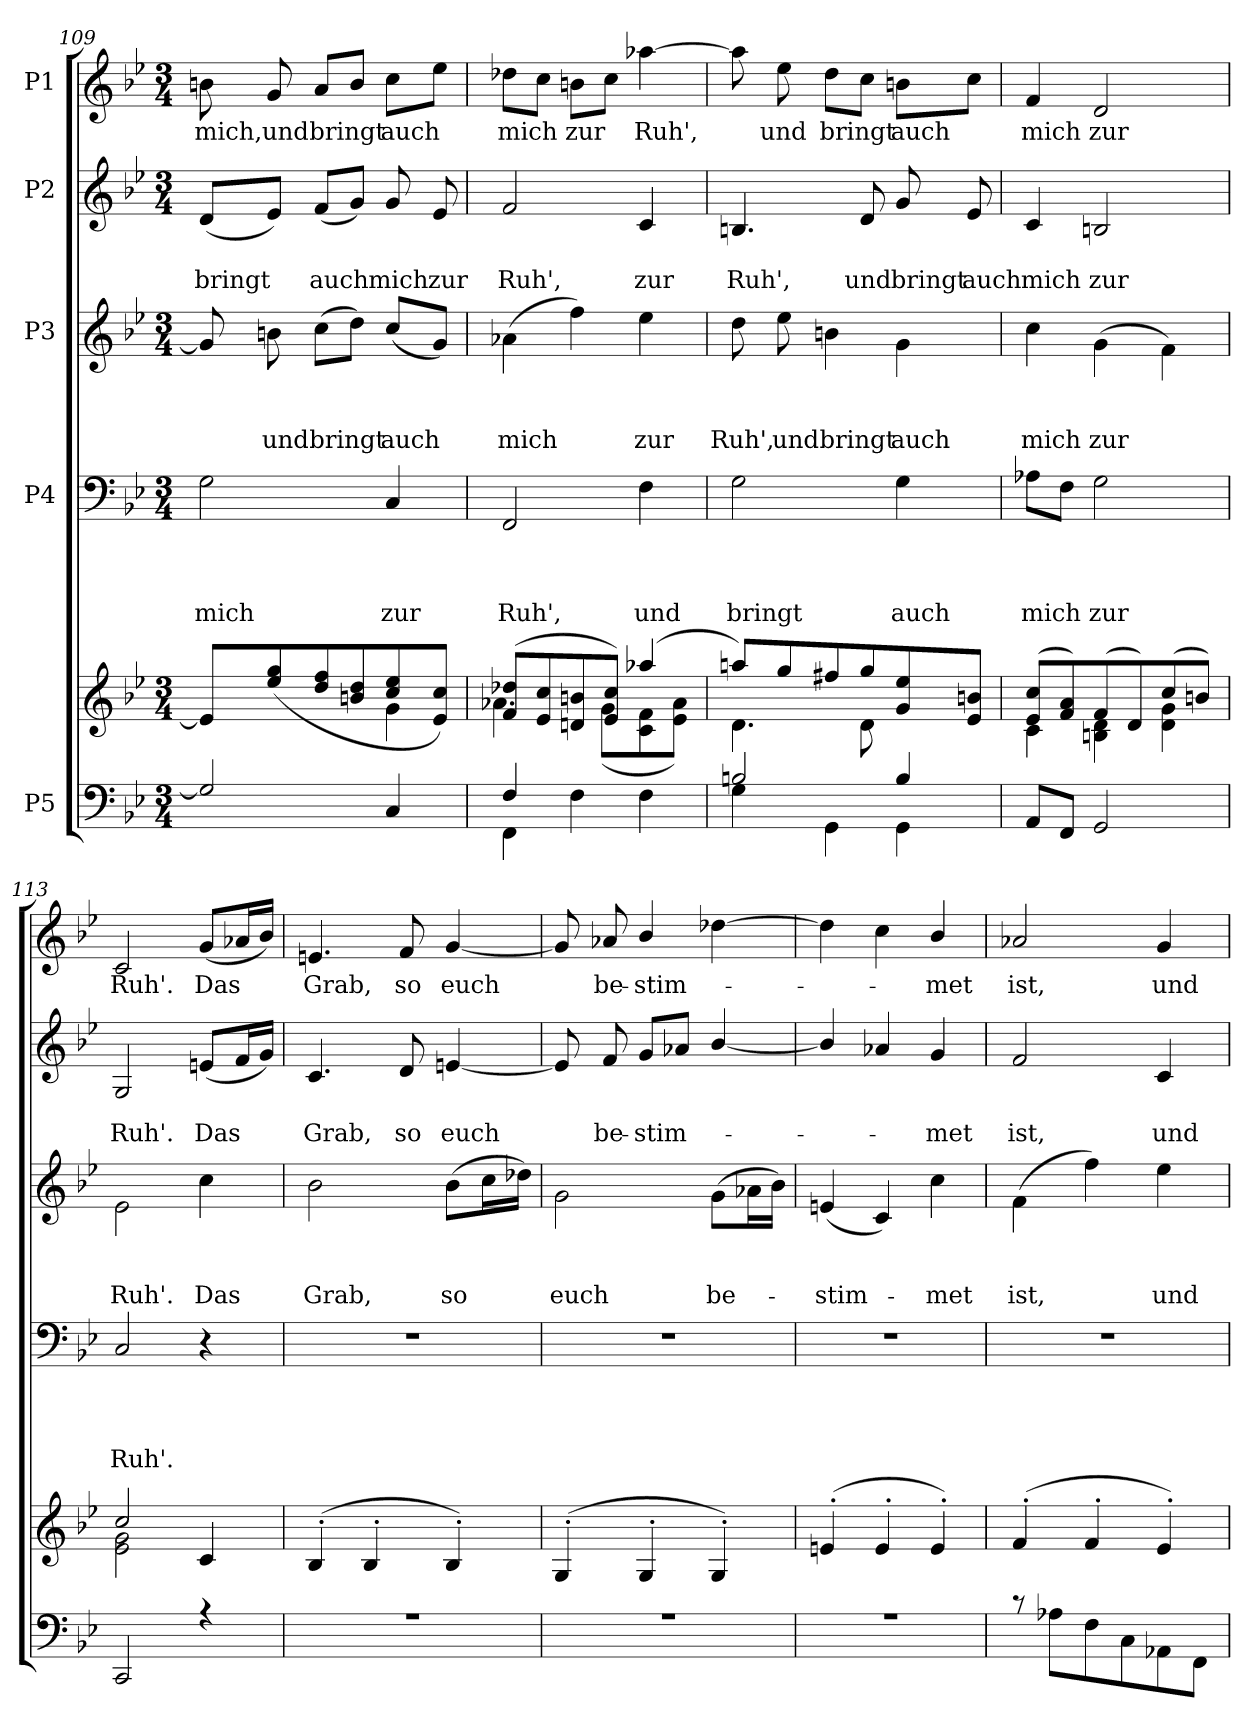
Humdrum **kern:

**kern	**kern	**kern	**text	**text	**text	**text	**kern	**text	**text	**text	**kern	**text	**text	**kern	**text
*part5	*part5	*part4	*part4	*part4	*part4	*part4	*part3	*part3	*part3	*part3	*part2	*part2	*part2	*part1	*part1
*staff6	*staff5	*staff4	*staff4	*staff4	*staff4	*staff4	*staff3	*staff3	*staff3	*staff3	*staff2	*staff2	*staff2	*staff1	*staff1
*I"P5	*	*I"P4	*	*	*	*	*I"P3	*	*	*	*I"P2	*	*	*I"P1	*
*clefF4	*clefG2	*clefF4	*	*	*	*	*clefG2	*	*	*	*clefG2	*	*	*clefG2	*
*	*	*	*	*	*	*	*ITrd7c12	*	*	*	*	*	*	*	*
*k[b-e-]	*k[b-e-]	*k[b-e-]	*	*	*	*	*k[b-e-]	*	*	*	*k[b-e-]	*	*	*k[b-e-]	*
*B-:	*B-:	*B-:	*	*	*	*	*B-:	*	*	*	*B-:	*	*	*B-:	*
*M3/4	*M3/4	*M3/4	*	*	*	*	*M3/4	*	*	*	*M3/4	*	*	*M3/4	*
=109	=109	=109	=109	=109	=109	=109	=109	=109	=109	=109	=109	=109	=109	=109	=109
*^	*^	*	*	*	*	*	*	*	*	*	*	*	*	*	*
!	!	!	!	!	!	!	!	!LO:LY:b	!	!	!	!	!	!	!LO:LY:b	!	!LO:LY:b
2G/]	2.ryy	8e-/L]	2ryy	2G\	.	.	.	mich	8G/]	.	.	.	(<8d/L	.	bringt	8bn\	mich,
!	!	!	!	!	!	!	!	!	!	!	!	!LO:LY:b	!	!	!	!	!LO:LY:b
.	.	(>8ee-/ 8gg/	.	.	.	.	.	.	8Bn\	.	.	und	8e-/J)	.	.	8g/	und
!	!	!	!	!	!	!	!	!	!	!	!	!LO:LY:b	!	!	!LO:LY:b	!	!LO:LY:b
.	.	8dd/ 8ff/	.	.	.	.	.	.	(>8c\L	.	.	bringt	(<8f/L	.	auch	8a/L	bringt
.	.	8bn/ 8dd/	.	.	.	.	.	.	8d\J)	.	.	.	8g/J)	.	.	8b/J	.
!	!	!	!	!	!	!	!	!LO:LY:b	!	!	!	!LO:LY:b	!	!	!LO:LY:b	!	!LO:LY:b
4C/	.	8cc/ 8ee-/	4g\	4C/	.	.	.	zur	(<8c/L	.	.	auch	8g/	.	mich	8cc\L	auch
!	!	!	!	!	!	!	!	!	!	!	!	!	!	!	!LO:LY:b	!	!
.	.	8e-/ 8cc/J)	.	.	.	.	.	.	8G/J)	.	.	.	8e-/	.	zur	8ee-\J	.
=110	=110	=110	=110	=110	=110	=110	=110	=110	=110	=110	=110	=110	=110	=110	=110	=110	=110
!	!	!	!	!	!	!	!	!LO:LY:b	!	!	!	!LO:LY:b	!	!	!LO:LY:b	!	!LO:LY:b
4F/	4FF\	(>8f/ 8dd-X/L	4.a-X\	2FF/	.	.	.	Ruh',	(>4A-X\	.	.	mich	2f/	.	Ruh',	8dd-X\L	mich
.	.	8e-/ 8cc/	.	.	.	.	.	.	.	.	.	.	.	.	.	8cc\J	.
!	!	!	!	!	!	!	!	!	!	!	!	!	!	!	!	!	!LO:LY:b
2ryy	4F\	8dni/ 8bn/	.	.	.	.	.	.	4f\)	.	.	.	.	.	.	8bn\L	zur
.	.	8e-/ 8cc/J)	(<8g\L	.	.	.	.	.	.	.	.	.	.	.	.	8cc\J	.
!	!	!	!	!	!	!	!	!LO:LY:b	!	!	!	!LO:LY:b	!	!	!LO:LY:b	!	!LO:LY:b
.	4F\	(>4aa-X/	8c\ 8f\	4F\	.	.	.	und	4e-\	.	.	zur	4c/	.	zur	[>4aa-X\	Ruh',
.	.	.	8e-\ 8a-\J)	.	.	.	.	.	.	.	.	.	.	.	.	.	.
!!LO:PB:g=z
=111	=111	=111	=111	=111	=111	=111	=111	=111	=111	=111	=111	=111	=111	=111	=111	=111	=111
!	!	!	!	!	!	!	!	!LO:LY:b	!	!	!	!LO:LY:b	!	!	!LO:LY:b	!	!
4G\	2Bn/	8aan/L)	4.d\	2G\	.	.	.	bringt	8d\	.	.	Ruh',	4.Bn/	.	Ruh',	8aa-\]	.
!	!	!	!	!	!	!	!	!	!	!	!	!LO:LY:b	!	!	!	!	!LO:LY:b
.	.	8gg/	.	.	.	.	.	.	8e-\	.	.	und	.	.	.	8ee-\	und
!	!	!	!	!	!	!	!	!	!	!	!	!LO:LY:b	!	!	!	!	!LO:LY:b
4GG\	.	8ff#X/	.	.	.	.	.	.	4Bn\	.	.	bringt	.	.	.	8dd\L	bringt
!	!	!	!	!	!	!	!	!	!	!	!	!	!	!	!LO:LY:b	!	!
.	.	8gg/	8d\	.	.	.	.	.	.	.	.	.	8d/	.	und	8cc\J	.
!	!	!	!	!	!	!	!	!LO:LY:b	!	!	!	!LO:LY:b	!	!	!LO:LY:b	!	!LO:LY:b
4GG\	4B/	8g/ 8ee-/	4ryy	4G\	.	.	.	auch	4G\	.	.	auch	8g/	.	bringt	8bn\L	auch
!	!	!	!	!	!	!	!	!	!	!	!	!	!	!	!LO:LY:b	!	!
.	.	8e-/ 8bn/J	.	.	.	.	.	.	.	.	.	.	8e-/	.	auch	8cc\J	.
=112	=112	=112	=112	=112	=112	=112	=112	=112	=112	=112	=112	=112	=112	=112	=112	=112	=112
!	!	!	!	!	!	!	!	!LO:LY:b	!	!	!	!LO:LY:b	!	!	!LO:LY:b	!	!LO:LY:b
8AA/L	2.ryy	(>8e-/ 8cc/L	4c\	8A-X\L	.	.	.	mich	4c\	.	.	mich	4c/	.	mich	4f/	mich
8FF/J	.	8f/ 8a/)	.	8F\J	.	.	.	.	.	.	.	.	.	.	.	.	.
!	!	!	!	!	!	!	!	!LO:LY:b	!	!	!	!LO:LY:b	!	!	!LO:LY:b	!	!LO:LY:b
2GG/	.	(>8f/	4Bn\ 4d\	2G\	.	.	.	zur	(>4G\	.	.	zur	2Bn/	.	zur	2d/	zur
.	.	8d/)	.	.	.	.	.	.	.	.	.	.	.	.	.	.	.
.	.	(>8cc/	4d\ 4g\	.	.	.	.	.	4F\)	.	.	.	.	.	.	.	.
.	.	8bn/J)	.	.	.	.	.	.	.	.	.	.	.	.	.	.	.
=113	=113	=113	=113	=113	=113	=113	=113	=113	=113	=113	=113	=113	=113	=113	=113	=113	=113
!	!	!	!	!	!	!	!	!LO:LY:b	!	!	!	!LO:LY:b	!	!	!LO:LY:b	!	!LO:LY:b
2CC/	2.ryy	2cc/	2e-\ 2g\	2C/	.	.	.	Ruh'.	2E-\	.	.	Ruh'.	2G/	.	Ruh'.	2c/	Ruh'.
!	!	!	!	!	!	!	!	!	!	!	!	!LO:LY:b	!	!	!LO:LY:b	!	!LO:LY:b
4r	.	4c/	4ryy	4r	.	.	.	.	4c\	.	.	Das	(<8en/L	.	Das	(<8g/L	Das
.	.	.	.	.	.	.	.	.	.	.	.	.	16f/L	.	.	16a-X/L	.
.	.	.	.	.	.	.	.	.	.	.	.	.	16g/JJ)	.	.	16b-/JJ)	.
=114	=114	=114	=114	=114	=114	=114	=114	=114	=114	=114	=114	=114	=114	=114	=114	=114	=114
!LO:N:vis=1	!	!	!	!LO:N:vis=1	!	!	!	!	!	!	!	!LO:LY:b	!	!	!LO:LY:b	!	!LO:LY:b
2.r	2.ryy	(<4B-'>/	2.ryy	2.r	.	.	.	.	2B-\	.	.	Grab,	4.c/	.	Grab,	4.en/	Grab,
.	.	4B-'>/	.	.	.	.	.	.	.	.	.	.	.	.	.	.	.
!	!	!	!	!	!	!	!	!	!	!	!	!	!	!	!LO:LY:b	!	!LO:LY:b
.	.	.	.	.	.	.	.	.	.	.	.	.	8d/	.	so	8f/	so
!	!	!	!	!	!	!	!	!	!	!	!	!LO:LY:b	!	!	!LO:LY:b	!	!LO:LY:b
.	.	4B-'>/)	.	.	.	.	.	.	(>8B-\L	.	.	so	[<4en/	.	euch	[<4g/	euch
.	.	.	.	.	.	.	.	.	16c\L	.	.	.	.	.	.	.	.
.	.	.	.	.	.	.	.	.	16d-X\JJ)	.	.	.	.	.	.	.	.
!!LO:LB:g=z
=115	=115	=115	=115	=115	=115	=115	=115	=115	=115	=115	=115	=115	=115	=115	=115	=115	=115
!LO:N:vis=1	!	!	!	!LO:N:vis=1	!	!	!	!	!	!	!	!LO:LY:b	!	!	!	!	!
2.r	2.ryy	(<4G'>/	2.ryy	2.r	.	.	.	.	2G\	.	.	euch	8e/]	.	.	8g/]	.
!	!	!	!	!	!	!	!	!	!	!	!	!	!	!	!LO:LY:b	!	!LO:LY:b
.	.	.	.	.	.	.	.	.	.	.	.	.	8f/	.	be-	8a-X/	be-
!	!	!	!	!	!	!	!	!	!	!	!	!	!	!	!LO:LY:b	!	!LO:LY:b
.	.	4G'>/	.	.	.	.	.	.	.	.	.	.	8g/L	.	-stim-	4b-/	-stim-
.	.	.	.	.	.	.	.	.	.	.	.	.	8a-X/J	.	.	.	.
!	!	!	!	!	!	!	!	!	!	!	!	!LO:LY:b	!	!	!	!	!
.	.	4G'>/)	.	.	.	.	.	.	(<8G\L	.	.	be-	[<4b-/	.	.	[>4dd-X\	.
.	.	.	.	.	.	.	.	.	16A-X\L	.	.	.	.	.	.	.	.
.	.	.	.	.	.	.	.	.	16B-\JJ)	.	.	.	.	.	.	.	.
=116	=116	=116	=116	=116	=116	=116	=116	=116	=116	=116	=116	=116	=116	=116	=116	=116	=116
!LO:N:vis=1	!	!	!	!LO:N:vis=1	!	!	!	!	!	!	!	!LO:LY:b	!	!	!	!	!
2.r	2.ryy	(>4en'>/	2.ryy	2.r	.	.	.	.	(<4En/	.	.	-stim-	4b-/]	.	.	4dd-\]	.
.	.	4e'>/	.	.	.	.	.	.	4C/)	.	.	.	4a-X/	.	.	4cc\	.
!	!	!	!	!	!	!	!	!	!	!	!	!LO:LY:b	!	!	!LO:LY:b	!	!LO:LY:b
.	.	4e'>/)	.	.	.	.	.	.	4c\	.	.	-met	4g/	.	-met	4b-/	-met
=117	=117	=117	=117	=117	=117	=117	=117	=117	=117	=117	=117	=117	=117	=117	=117	=117	=117
!	!	!	!	!LO:N:vis=1	!	!	!	!	!	!	!	!LO:LY:b	!	!	!LO:LY:b	!	!LO:LY:b
8r	2.ryy	(>4f'>/	2.ryy	2.r	.	.	.	.	(>4F\	.	.	ist,	2f/	.	ist,	2a-X/	ist,
8A-X\L	.	.	.	.	.	.	.	.	.	.	.	.	.	.	.	.	.
8F\	.	4f'>/	.	.	.	.	.	.	4f\)	.	.	.	.	.	.	.	.
8C\	.	.	.	.	.	.	.	.	.	.	.	.	.	.	.	.	.
!	!	!	!	!	!	!	!	!	!	!	!	!LO:LY:b	!	!	!LO:LY:b	!	!LO:LY:b
8AA-X\	.	4e-'>/)	.	.	.	.	.	.	4e-\	.	.	und	4c/	.	und	4g/	und
8FF\J	.	.	.	.	.	.	.	.	.	.	.	.	.	.	.	.	.
*v	*v	*	*	*	*	*	*	*	*	*	*	*	*	*	*	*	*
*	*v	*v	*	*	*	*	*	*	*	*	*	*	*	*	*	*
=	=	=	=	=	=	=	=	=	=	=	=	=	=	=	=
*-	*-	*-	*-	*-	*-	*-	*-	*-	*-	*-	*-	*-	*-	*-	*-
